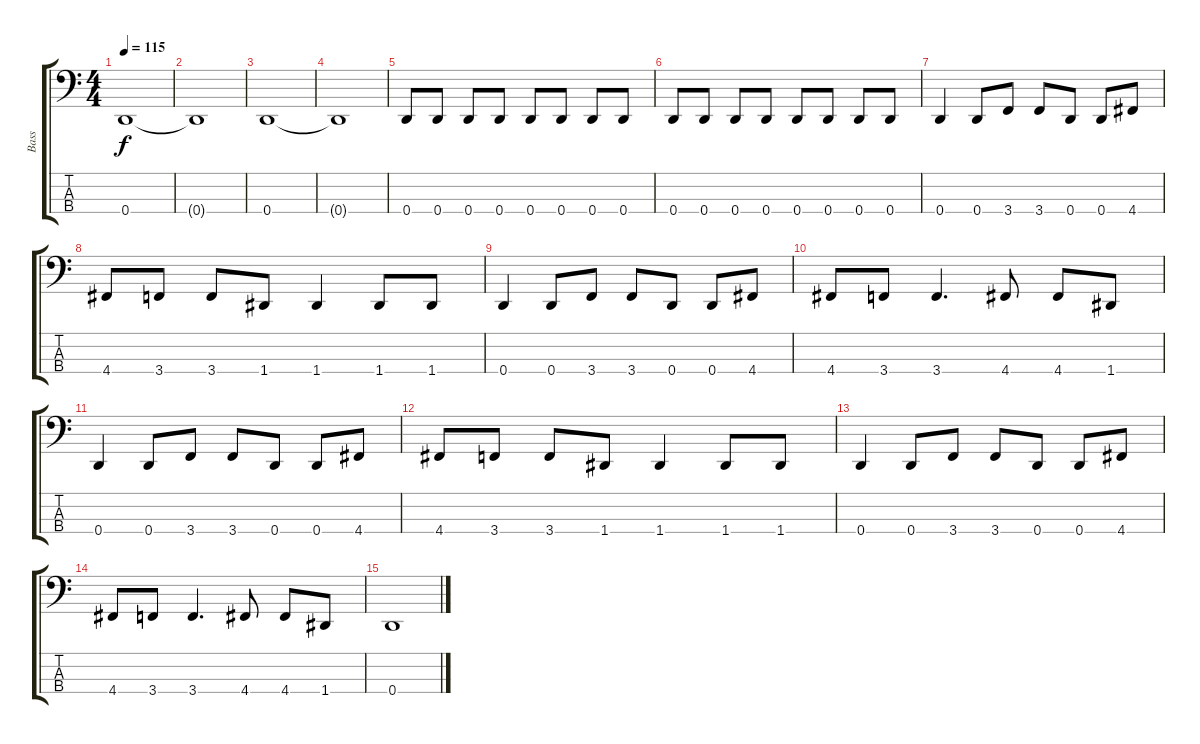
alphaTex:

\track ("Bass" "Bass") {instrument electricbasspick}
\staff {score tabs}
\tuning (G2 D2 A1 D1) {hide}
\ts (4 4)
\tempo 115
\clef f4
\ks c
0.4{t}.1{dy f} |
0.4{t}.1 |
0.4.1 |
0.4{t}.1 |
0.4.8 0.4.8 0.4.8 0.4.8 0.4.8 0.4.8 0.4.8 0.4.8 |
0.4.8 0.4.8 0.4.8 0.4.8 0.4.8 0.4.8 0.4.8 0.4.8 |
0.4.4 0.4.8 3.4.8 3.4.8 0.4.8 0.4.8 4.4.8 |
4.4.8 3.4.8 3.4.8 1.4.8 1.4.4 1.4.8 1.4.8 |
0.4.4 0.4.8 3.4.8 3.4.8 0.4.8 0.4.8 4.4.8 |
4.4.8 3.4.8 3.4.4{d} 4.4.8 4.4.8 1.4.8 |
0.4.4 0.4.8 3.4.8 3.4.8 0.4.8 0.4.8 4.4.8 |
4.4.8 3.4.8 3.4.8 1.4.8 1.4.4 1.4.8 1.4.8 |
0.4.4 0.4.8 3.4.8 3.4.8 0.4.8 0.4.8 4.4.8 |
4.4.8 3.4.8 3.4.4{d} 4.4.8 4.4.8 1.4.8 |
0.4.1
